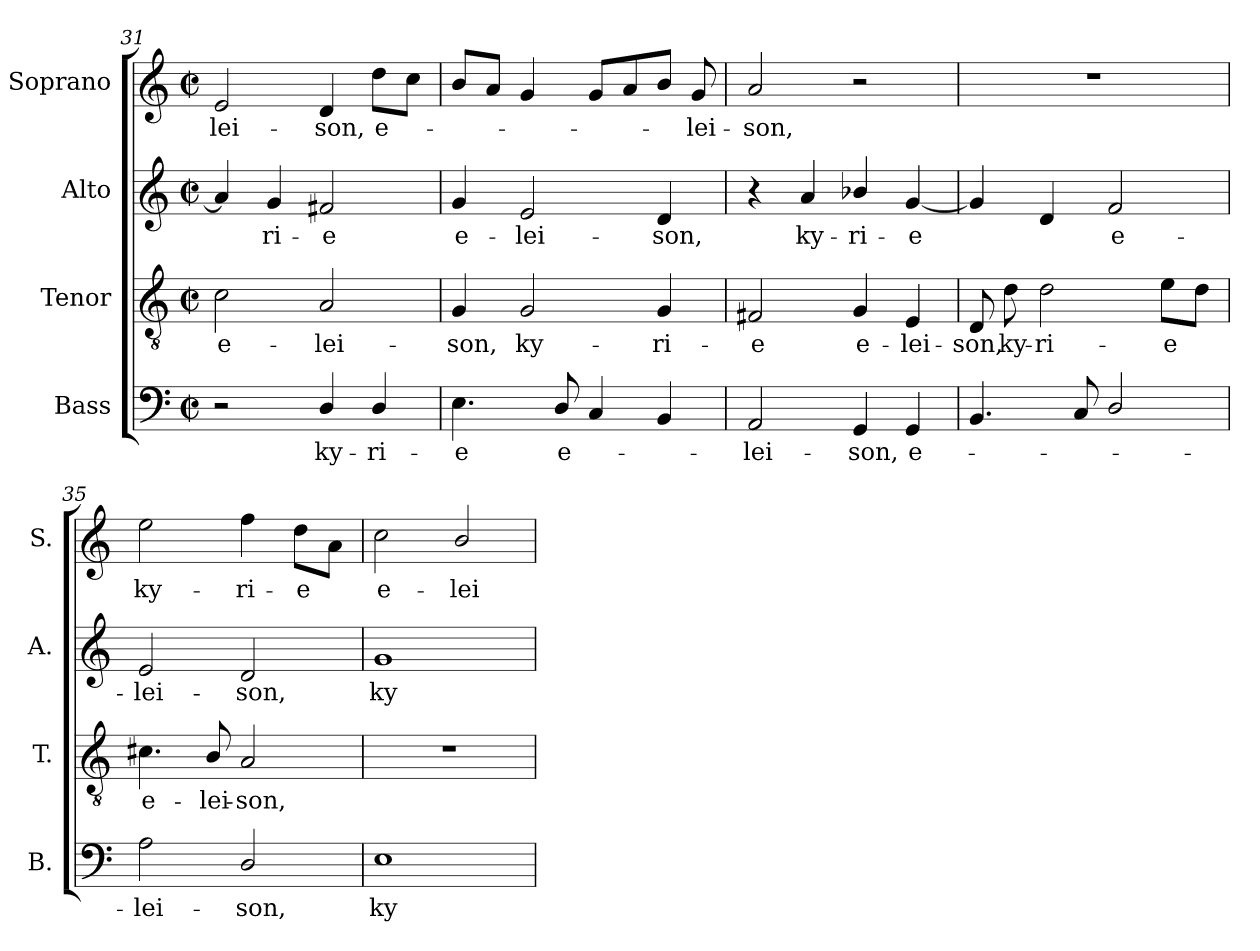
**kern	**text	**kern	**text	**kern	**text	**kern	**text
*part4	*part4	*part3	*part3	*part2	*part2	*part1	*part1
*staff4	*staff4	*staff3	*staff3	*staff2	*staff2	*staff1	*staff1
*I"Bass	*	*I"Tenor	*	*I"Alto	*	*I"Soprano	*
*I'B.	*	*I'T.	*	*I'A.	*	*I'S.	*
*clefF4	*	*clefGv2	*	*clefG2	*	*clefG2	*
*	*	*ITrd7c12	*	*	*	*	*
*k[]	*	*k[]	*	*k[]	*	*k[]	*
*C:	*	*C:	*	*C:	*	*C:	*
*M2/2	*	*M2/2	*	*M2/2	*	*M2/2	*
*met(c|)	*	*met(c|)	*	*met(c|)	*	*met(c|)	*
=31	=31	=31	=31	=31	=31	=31	=31
!	!	!	!LO:LY:b:color=#000000	!	!	!	!
!	!	!	!	!	!	!	!LO:LY:b:color=#000000
2r	.	2Ci\	e-	4ai/]	.	2ei/	-lei-
!	!	!	!	!	!LO:LY:b:color=#000000	!	!
.	.	.	.	4gi/	-ri-	.	.
!	!LO:LY:b:color=#000000	!	!	!	!	!	!
!	!	!	!LO:LY:b:color=#000000	!	!	!	!
!	!	!	!	!	!LO:LY:b:color=#000000	!	!
!	!	!	!	!	!	!	!LO:LY:b:color=#000000
4Di/	ky-	2AAi/	-lei-	2f#Xi/	-e	4di/	-son,
!	!LO:LY:b:color=#000000	!	!	!	!	!	!
!	!	!	!	!	!	!	!LO:LY:b:color=#000000
4Di/	-ri-	.	.	.	.	8ddi\L	e-
.	.	.	.	.	.	8cci\J	.
=32	=32	=32	=32	=32	=32	=32	=32
!	!LO:LY:b:color=#000000	!	!	!	!	!	!
!	!	!	!LO:LY:b:color=#000000	!	!	!	!
!	!	!	!	!	!LO:LY:b:color=#000000	!	!
4.Ei\	-e	4GGi/	-son,	4gi/	e-	8bi/L	.
.	.	.	.	.	.	8ai/J	.
!	!	!	!LO:LY:b:color=#000000	!	!	!	!
!	!	!	!	!	!LO:LY:b:color=#000000	!	!
.	.	2GGi/	ky-	2ei/	-lei-	4gi/	.
!	!LO:LY:b:color=#000000	!	!	!	!	!	!
8Di/	e-	.	.	.	.	.	.
4Ci/	.	.	.	.	.	8gi/L	.
.	.	.	.	.	.	8ai/	.
!	!	!	!LO:LY:b:color=#000000	!	!	!	!
!	!	!	!	!	!LO:LY:b:color=#000000	!	!
4BBi/	.	4GGi/	-ri-	4di/	-son,	8bi/J	.
!	!	!	!	!	!	!	!LO:LY:b:color=#000000
.	.	.	.	.	.	8gi/	-lei-
!!LO:LB:g=z
=33	=33	=33	=33	=33	=33	=33	=33
!	!LO:LY:b:color=#000000	!	!	!	!	!	!
!	!	!	!LO:LY:b:color=#000000	!	!	!	!
!	!	!	!	!	!	!	!LO:LY:b:color=#000000
2AAi/	-lei-	2FF#Xi/	-e	4r	.	2ai/	-son,
!	!	!	!	!	!LO:LY:b:color=#000000	!	!
.	.	.	.	4ai/	ky-	.	.
!	!LO:LY:b:color=#000000	!	!	!	!	!	!
!	!	!	!LO:LY:b:color=#000000	!	!	!	!
!	!	!	!	!	!LO:LY:b:color=#000000	!	!
4GGi/	-son,	4GGi/	e-	4b-Xi/	-ri-	2r	.
!	!LO:LY:b:color=#000000	!	!	!	!	!	!
!	!	!	!LO:LY:b:color=#000000	!	!	!	!
!	!	!	!	!	!LO:LY:b:color=#000000	!	!
4GGi/	e-	4EEi/	-lei-	[4gi/	-e	.	.
=34	=34	=34	=34	=34	=34	=34	=34
!	!	!	!LO:LY:b:color=#000000	!	!	!	!
4.BBi/	.	8DDi/	-son,	4gi/]	.	1r	.
!	!	!	!LO:LY:b:color=#000000	!	!	!	!
.	.	8Di\	ky-	.	.	.	.
!	!	!	!LO:LY:b:color=#000000	!	!	!	!
.	.	2Di\	-ri-	4di/	.	.	.
8Ci/	.	.	.	.	.	.	.
!	!	!	!	!	!LO:LY:b:color=#000000	!	!
2Di/	.	.	.	2fi/	e-	.	.
!	!	!	!LO:LY:b:color=#000000	!	!	!	!
.	.	8Ei\L	-e	.	.	.	.
.	.	8Di\J	.	.	.	.	.
=35	=35	=35	=35	=35	=35	=35	=35
!	!LO:LY:b:color=#000000	!	!	!	!	!	!
!	!	!	!LO:LY:b:color=#000000	!	!	!	!
!	!	!	!	!	!LO:LY:b:color=#000000	!	!
!	!	!	!	!	!	!	!LO:LY:b:color=#000000
2Ai\	-lei-	4.C#Xi\	e-	2ei/	-lei-	2eei\	ky-
!	!	!	!LO:LY:b:color=#000000	!	!	!	!
.	.	8BBi/	-lei-	.	.	.	.
!	!LO:LY:b:color=#000000	!	!	!	!	!	!
!	!	!	!LO:LY:b:color=#000000	!	!	!	!
!	!	!	!	!	!LO:LY:b:color=#000000	!	!
!	!	!	!	!	!	!	!LO:LY:b:color=#000000
2Di/	-son,	2AAi/	-son,	2di/	-son,	4ffi\	-ri-
!	!	!	!	!	!	!	!LO:LY:b:color=#000000
.	.	.	.	.	.	8ddi\L	-e
.	.	.	.	.	.	8ai\J	.
=36	=36	=36	=36	=36	=36	=36	=36
!	!LO:LY:b:color=#000000	!	!	!	!	!	!
!	!	!	!	!	!LO:LY:b:color=#000000	!	!
!	!	!	!	!	!	!	!LO:LY:b:color=#000000
1Ei	ky-	1r	.	1gi	ky-	2cci\	e-
!	!	!	!	!	!	!	!LO:LY:b:color=#000000
.	.	.	.	.	.	2bi/	-lei-
=	=	=	=	=	=	=	=
*-	*-	*-	*-	*-	*-	*-	*-
